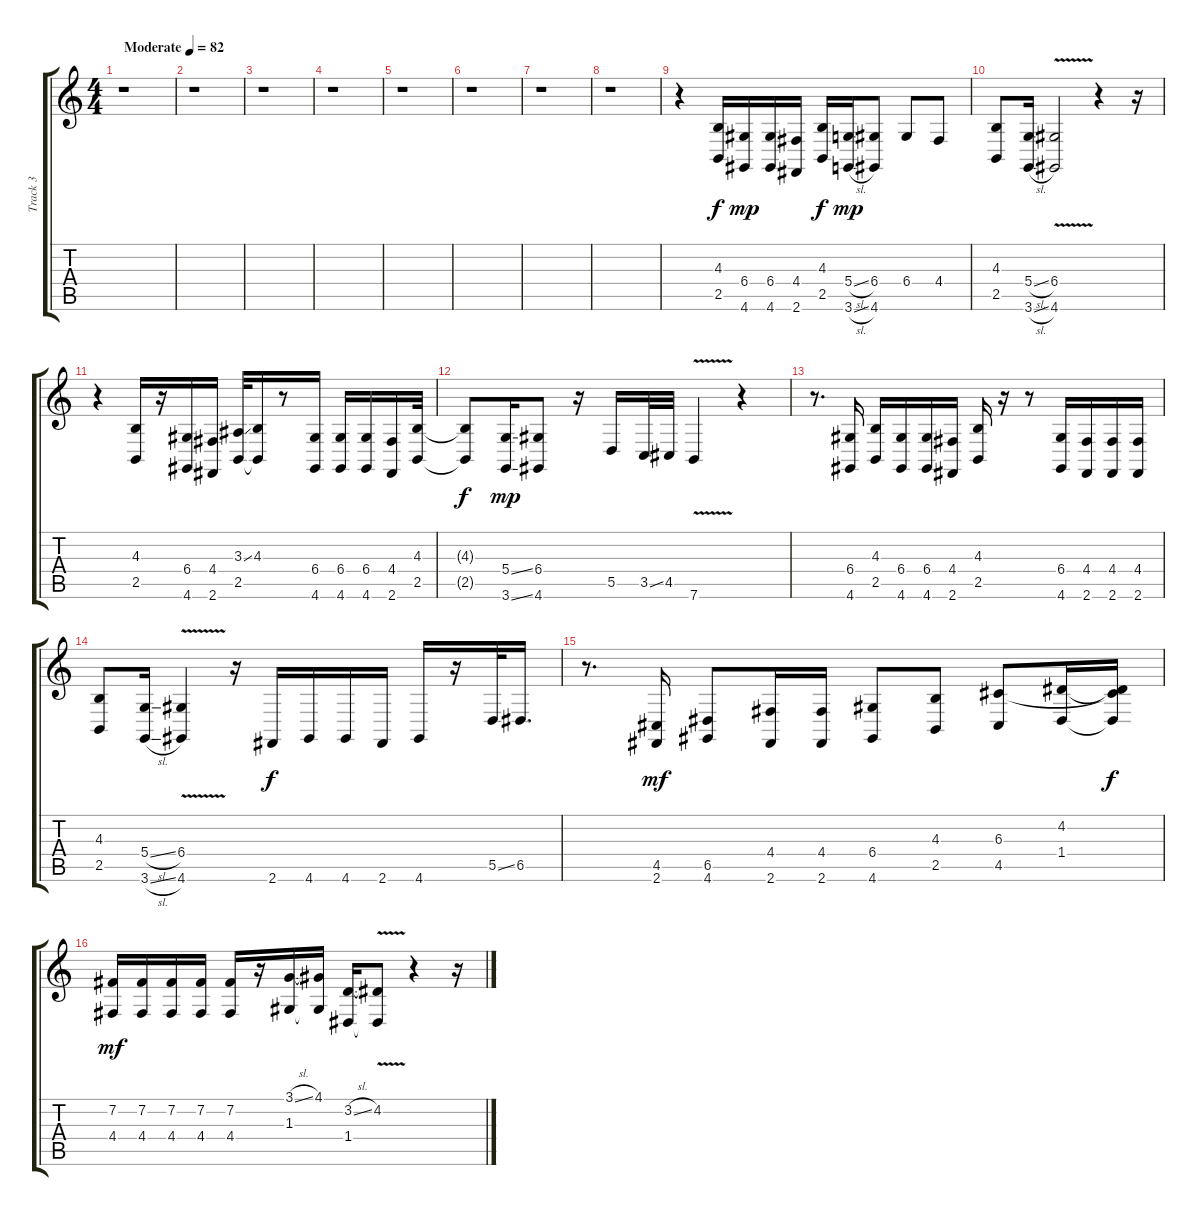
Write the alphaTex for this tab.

\track ("Track 3" "Track 3") {instrument lead6voice}
\staff {score tabs}
\tuning (E4 B3 G3 D3 A2 E2) {hide}
\ts (4 4)
\tempo (82 "Moderate")
\clef g2
\ks c
r.1{dy f instrument lead6voice} |
r.1 |
r.1 |
r.1 |
r.1 |
r.1 |
r.1 |
r.1 |
r.4 (4.3 2.5).16 (6.4 4.6).16{dy mp} (6.4 4.6).16 (4.4 2.6).16 (4.3 2.5).16{dy f} (5.4{sl} 3.6{sl}).16{dy mp} (6.4 4.6).8 6.4.8 4.4.8 |
(4.3 2.5).8 (5.4{sl} 3.6{sl}).16 (6.4{v} 4.6{v}).2{volume 9} r.4 r.16 |
r.4{volume 14} (4.3 2.5).16 r.16 (6.4 4.6).16 (4.4 2.6).16 (3.3{ss} 2.5).32 (4.3 2.5{t}).16 r.8 (6.4 4.6).16 (6.4 4.6).16 (6.4 4.6).16 (4.4 2.6).16 (4.3 2.5).32 |
(4.3{t} 2.5{t}).8{dy f} (5.4{ss} 3.6{ss}).16{dy mp} (6.4 4.6).8 r.16 5.5.16 3.5{ss}.32 4.5.32 7.6{v}.4 r.4 |
r.8{d} (6.4 4.6).16 (4.3 2.5).16 (6.4 4.6).16 (6.4 4.6).16 (4.4 2.6).16 (4.3 2.5).16 r.16 r.8 (6.4 4.6).16 (4.4 2.6).16 (4.4 2.6).16 (4.4 2.6).16 |
(4.3 2.5).8 (5.4{sl} 3.6{sl}).16 (6.4{v} 4.6{v}).4{volume 9} r.16 2.6.16{dy f} 4.6.16 4.6.16 2.6.16 4.6.16 r.16 5.5{ss}.32 6.5.16{d} |
r.8{d} (4.5 2.6).16{dy mf} (6.5 4.6).8 (4.4 2.6).16 (4.4 2.6).16 (6.4 4.6).8 (4.3 2.5).8 (6.3 4.5).8 (4.2 1.4).16 (4.2{t} 6.3{t} 1.4{t}).16{dy f} |
(7.2 4.4).16{dy mf} (7.2 4.4).16 (7.2 4.4).16 (7.2 4.4).16 (7.2 4.4).16 r.16 (3.1{sl} 1.3).16 (4.1 1.3{t}).16 (3.2{sl} 1.4).16 (4.2{v} 1.4{t}).8 r.4 r.16
